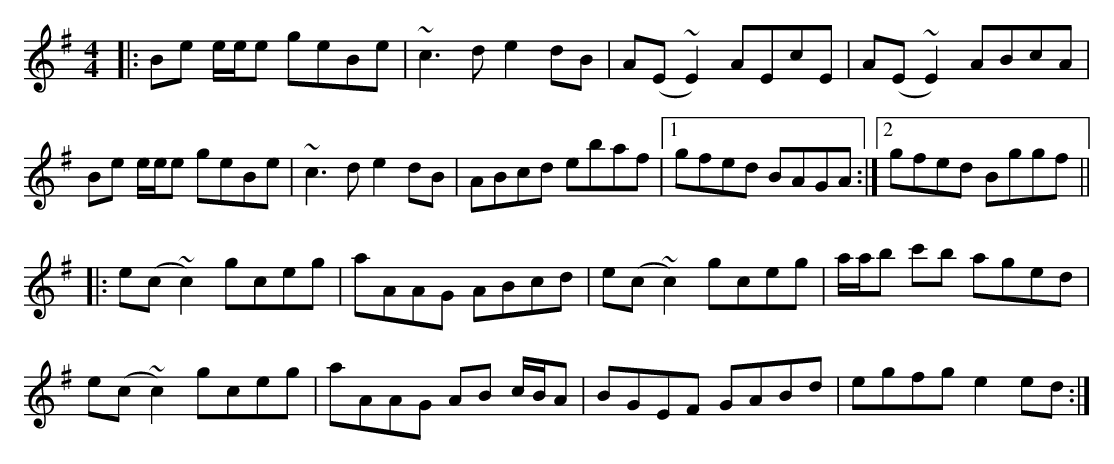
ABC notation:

X:1
M:4/4
K:Emin
|: Be e/e/e geBe | ~c3 d e2 dB | A(E ~E2) AEcE | A(E ~E2) ABcA |
Be e/e/e geBe | ~c3 d e2 dB | ABcd ebaf |1 gfed BAGA :|2 gfed Bggf ||
|:e(c ~c2) gceg | aAAG ABcd | e(c ~c2) gceg | a/a/b c'b aged |
e(c ~c2) gceg | aAAG AB c/B/A | BGEF GABd | egfg e2 ed :|
